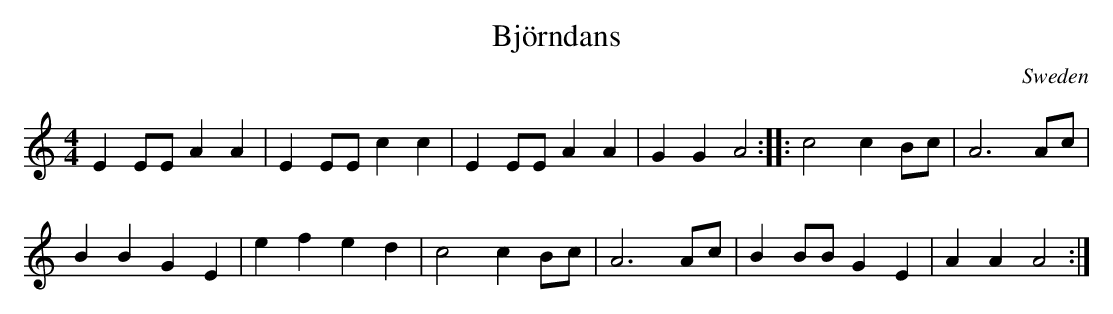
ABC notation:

X:1
T:Björndans
M:4/4
O:Sweden
K:A minor
E2EE A2A2|E2EE c2c2|E2EE A2A2|G2G2 A4::\
c4 c2Bc|A6 Ac|
B2B2 G2E2|e2f2 e2d2|\
c4 c2Bc|A6 Ac|B2BB G2E2|A2A2 A4:|
